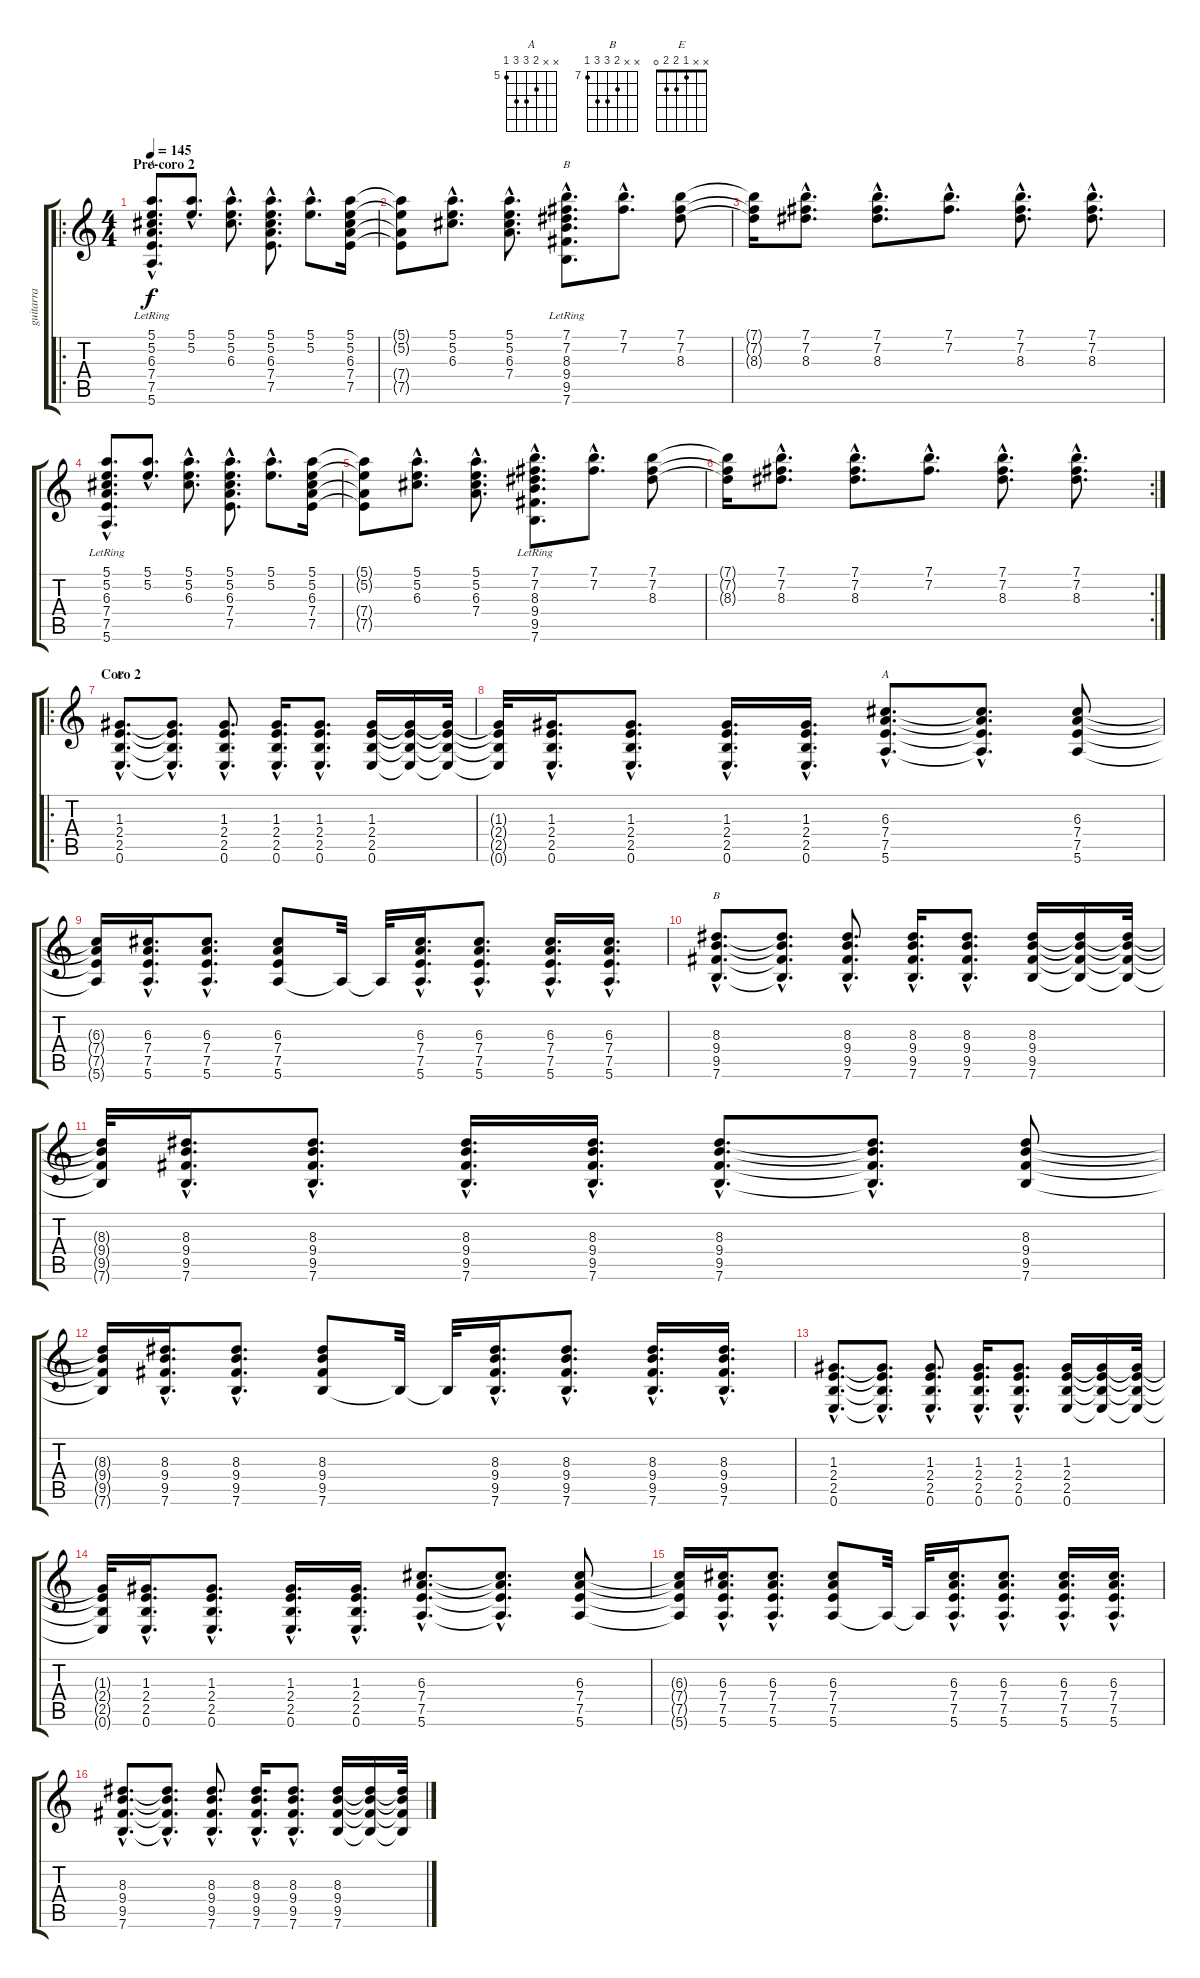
\track ("guitarra" "guitarra") {instrument acousticguitarnylon}
\staff {score tabs}
\tuning (E4 B3 G3 D3 A2 E2) {hide}
\chord ("A" 5 5 6 7 7 5) {firstfret 5}
\chord ("B" 7 7 8 9 9 7) {firstfret 7}
\chord ("E" x x 1 2 2 0)
\chord ("A" x x 6 7 7 5) {firstfret 5}
\chord ("B" x x 8 9 9 7) {firstfret 7}
\ro
\ts (4 4)
\section ("" "Pre-coro 2")
\tempo 145
\clef g2
\ks c
(5.1{hac} 5.2{hac} 6.3{hac} 7.4{hac lr} 7.5{hac lr} 5.6{hac lr}).8{d ch "A" dy f} (5.1{hac} 5.2{hac}).8{d} (5.1{hac} 5.2{hac} 6.3{hac}).8{d} (5.1{hac} 5.2{hac} 6.3{hac} 7.4{hac} 7.5{hac}).8{d} (5.1{hac} 5.2{hac}).8{d} (5.1 5.2 6.3 7.4 7.5).16 |
(5.1{t} 5.2{t} 7.4{t} 7.5{t}).8 (5.1{hac} 5.2{hac} 6.3{hac}).8{d} (5.1{hac} 5.2{hac} 6.3{hac} 7.4{hac}).8{d} (7.1{hac} 7.2{hac} 8.3{hac} 9.4{hac lr} 9.5{hac lr} 7.6{hac lr}).8{d ch "B"} (7.1{hac} 7.2{hac}).8{d} (7.1 7.2 8.3).8 |
(7.1{t} 7.2{t} 8.3{t}).16 (7.1{hac} 7.2{hac} 8.3{hac}).8{d} (7.1{hac} 7.2{hac} 8.3{hac}).8{d} (7.1{hac} 7.2{hac}).8{d} (7.1{hac} 7.2{hac} 8.3{hac}).8{d} (7.1{hac} 7.2{hac} 8.3{hac}).8{d} |
(5.1{hac} 5.2{hac} 6.3{hac} 7.4{hac lr} 7.5{hac lr} 5.6{hac lr}).8{d} (5.1{hac} 5.2{hac}).8{d} (5.1{hac} 5.2{hac} 6.3{hac}).8{d} (5.1{hac} 5.2{hac} 6.3{hac} 7.4{hac} 7.5{hac}).8{d} (5.1{hac} 5.2{hac}).8{d} (5.1 5.2 6.3 7.4 7.5).16 |
(5.1{t} 5.2{t} 7.4{t} 7.5{t}).8 (5.1{hac} 5.2{hac} 6.3{hac}).8{d} (5.1{hac} 5.2{hac} 6.3{hac} 7.4{hac}).8{d} (7.1{hac} 7.2{hac} 8.3{hac} 9.4{hac lr} 9.5{hac lr} 7.6{hac lr}).8{d} (7.1{hac} 7.2{hac}).8{d} (7.1 7.2 8.3).8 |
\rc 2
(7.1{t} 7.2{t} 8.3{t}).16 (7.1{hac} 7.2{hac} 8.3{hac}).8{d} (7.1{hac} 7.2{hac} 8.3{hac}).8{d} (7.1{hac} 7.2{hac}).8{d} (7.1{hac} 7.2{hac} 8.3{hac}).8{d} (7.1{hac} 7.2{hac} 8.3{hac}).8{d} |
\ro
\section ("" "Coro 2")
(1.3{hac} 2.4{hac} 2.5{hac} 0.6{hac}).8{d ch "E"} (1.3{hac t} 2.4{hac t} 2.5{hac t} 0.6{hac t}).8{d} (1.3{hac} 2.4{hac} 2.5{hac} 0.6{hac}).8{d} (1.3{hac} 2.4{hac} 2.5{hac} 0.6{hac}).16{d} (1.3{hac} 2.4{hac} 2.5{hac} 0.6{hac}).8{d} (1.3 2.4 2.5 0.6).16 (1.3{t} 2.4{t} 2.5{t} 0.6{t}).16 (1.3{t} 2.4{t} 2.5{t} 0.6{t}).32 |
(1.3{t} 2.4{t} 2.5{t} 0.6{t}).32 (1.3{hac} 2.4{hac} 2.5{hac} 0.6{hac}).16{d} (1.3{hac} 2.4{hac} 2.5{hac} 0.6{hac}).8{d} (1.3{hac} 2.4{hac} 2.5{hac} 0.6{hac}).16{d} (1.3{hac} 2.4{hac} 2.5{hac} 0.6{hac}).16{d} (6.3{hac} 7.4{hac} 7.5{hac} 5.6{hac}).8{d ch "A"} (6.3{hac t} 7.4{hac t} 7.5{hac t} 5.6{hac t}).8{d} (6.3 7.4 7.5 5.6).8 |
(6.3{t} 7.4{t} 7.5{t} 5.6{t}).16 (6.3{hac} 7.4{hac} 7.5{hac} 5.6{hac}).16{d} (6.3{hac} 7.4{hac} 7.5{hac} 5.6{hac}).8{d} (6.3 7.4 7.5 5.6).8 5.6{t}.32 5.6{t}.32 (6.3{hac} 7.4{hac} 7.5{hac} 5.6{hac}).16{d} (6.3{hac} 7.4{hac} 7.5{hac} 5.6{hac}).8{d} (6.3{hac} 7.4{hac} 7.5{hac} 5.6{hac}).16{d} (6.3{hac} 7.4{hac} 7.5{hac} 5.6{hac}).16{d} |
(8.3{hac} 9.4{hac} 9.5{hac} 7.6{hac}).8{d ch "B"} (8.3{hac t} 9.4{hac t} 9.5{hac t} 7.6{hac t}).8{d} (8.3{hac} 9.4{hac} 9.5{hac} 7.6{hac}).8{d} (8.3{hac} 9.4{hac} 9.5{hac} 7.6{hac}).16{d} (8.3{hac} 9.4{hac} 9.5{hac} 7.6{hac}).8{d} (8.3 9.4 9.5 7.6).16 (8.3{t} 9.4{t} 9.5{t} 7.6{t}).16 (8.3{t} 9.4{t} 9.5{t} 7.6{t}).32 |
(8.3{t} 9.4{t} 9.5{t} 7.6{t}).32 (8.3{hac} 9.4{hac} 9.5{hac} 7.6{hac}).16{d} (8.3{hac} 9.4{hac} 9.5{hac} 7.6{hac}).8{d} (8.3{hac} 9.4{hac} 9.5{hac} 7.6{hac}).16{d} (8.3{hac} 9.4{hac} 9.5{hac} 7.6{hac}).16{d} (8.3{hac} 9.4{hac} 9.5{hac} 7.6{hac}).8{d} (8.3{hac t} 9.4{hac t} 9.5{hac t} 7.6{hac t}).8{d} (8.3 9.4 9.5 7.6).8 |
(8.3{t} 9.4{t} 9.5{t} 7.6{t}).16 (8.3{hac} 9.4{hac} 9.5{hac} 7.6{hac}).16{d} (8.3{hac} 9.4{hac} 9.5{hac} 7.6{hac}).8{d} (8.3 9.4 9.5 7.6).8 7.6{t}.32 7.6{t}.32 (8.3{hac} 9.4{hac} 9.5{hac} 7.6{hac}).16{d} (8.3{hac} 9.4{hac} 9.5{hac} 7.6{hac}).8{d} (8.3{hac} 9.4{hac} 9.5{hac} 7.6{hac}).16{d} (8.3{hac} 9.4{hac} 9.5{hac} 7.6{hac}).16{d} |
(1.3{hac} 2.4{hac} 2.5{hac} 0.6{hac}).8{d} (1.3{hac t} 2.4{hac t} 2.5{hac t} 0.6{hac t}).8{d} (1.3{hac} 2.4{hac} 2.5{hac} 0.6{hac}).8{d} (1.3{hac} 2.4{hac} 2.5{hac} 0.6{hac}).16{d} (1.3{hac} 2.4{hac} 2.5{hac} 0.6{hac}).8{d} (1.3 2.4 2.5 0.6).16 (1.3{t} 2.4{t} 2.5{t} 0.6{t}).16 (1.3{t} 2.4{t} 2.5{t} 0.6{t}).32 |
(1.3{t} 2.4{t} 2.5{t} 0.6{t}).32 (1.3{hac} 2.4{hac} 2.5{hac} 0.6{hac}).16{d} (1.3{hac} 2.4{hac} 2.5{hac} 0.6{hac}).8{d} (1.3{hac} 2.4{hac} 2.5{hac} 0.6{hac}).16{d} (1.3{hac} 2.4{hac} 2.5{hac} 0.6{hac}).16{d} (6.3{hac} 7.4{hac} 7.5{hac} 5.6{hac}).8{d} (6.3{hac t} 7.4{hac t} 7.5{hac t} 5.6{hac t}).8{d} (6.3 7.4 7.5 5.6).8 |
(6.3{t} 7.4{t} 7.5{t} 5.6{t}).16 (6.3{hac} 7.4{hac} 7.5{hac} 5.6{hac}).16{d} (6.3{hac} 7.4{hac} 7.5{hac} 5.6{hac}).8{d} (6.3 7.4 7.5 5.6).8 5.6{t}.32 5.6{t}.32 (6.3{hac} 7.4{hac} 7.5{hac} 5.6{hac}).16{d} (6.3{hac} 7.4{hac} 7.5{hac} 5.6{hac}).8{d} (6.3{hac} 7.4{hac} 7.5{hac} 5.6{hac}).16{d} (6.3{hac} 7.4{hac} 7.5{hac} 5.6{hac}).16{d} |
(8.3{hac} 9.4{hac} 9.5{hac} 7.6{hac}).8{d} (8.3{hac t} 9.4{hac t} 9.5{hac t} 7.6{hac t}).8{d} (8.3{hac} 9.4{hac} 9.5{hac} 7.6{hac}).8{d} (8.3{hac} 9.4{hac} 9.5{hac} 7.6{hac}).16{d} (8.3{hac} 9.4{hac} 9.5{hac} 7.6{hac}).8{d} (8.3 9.4 9.5 7.6).16 (8.3{t} 9.4{t} 9.5{t} 7.6{t}).16 (8.3{t} 9.4{t} 9.5{t} 7.6{t}).32
